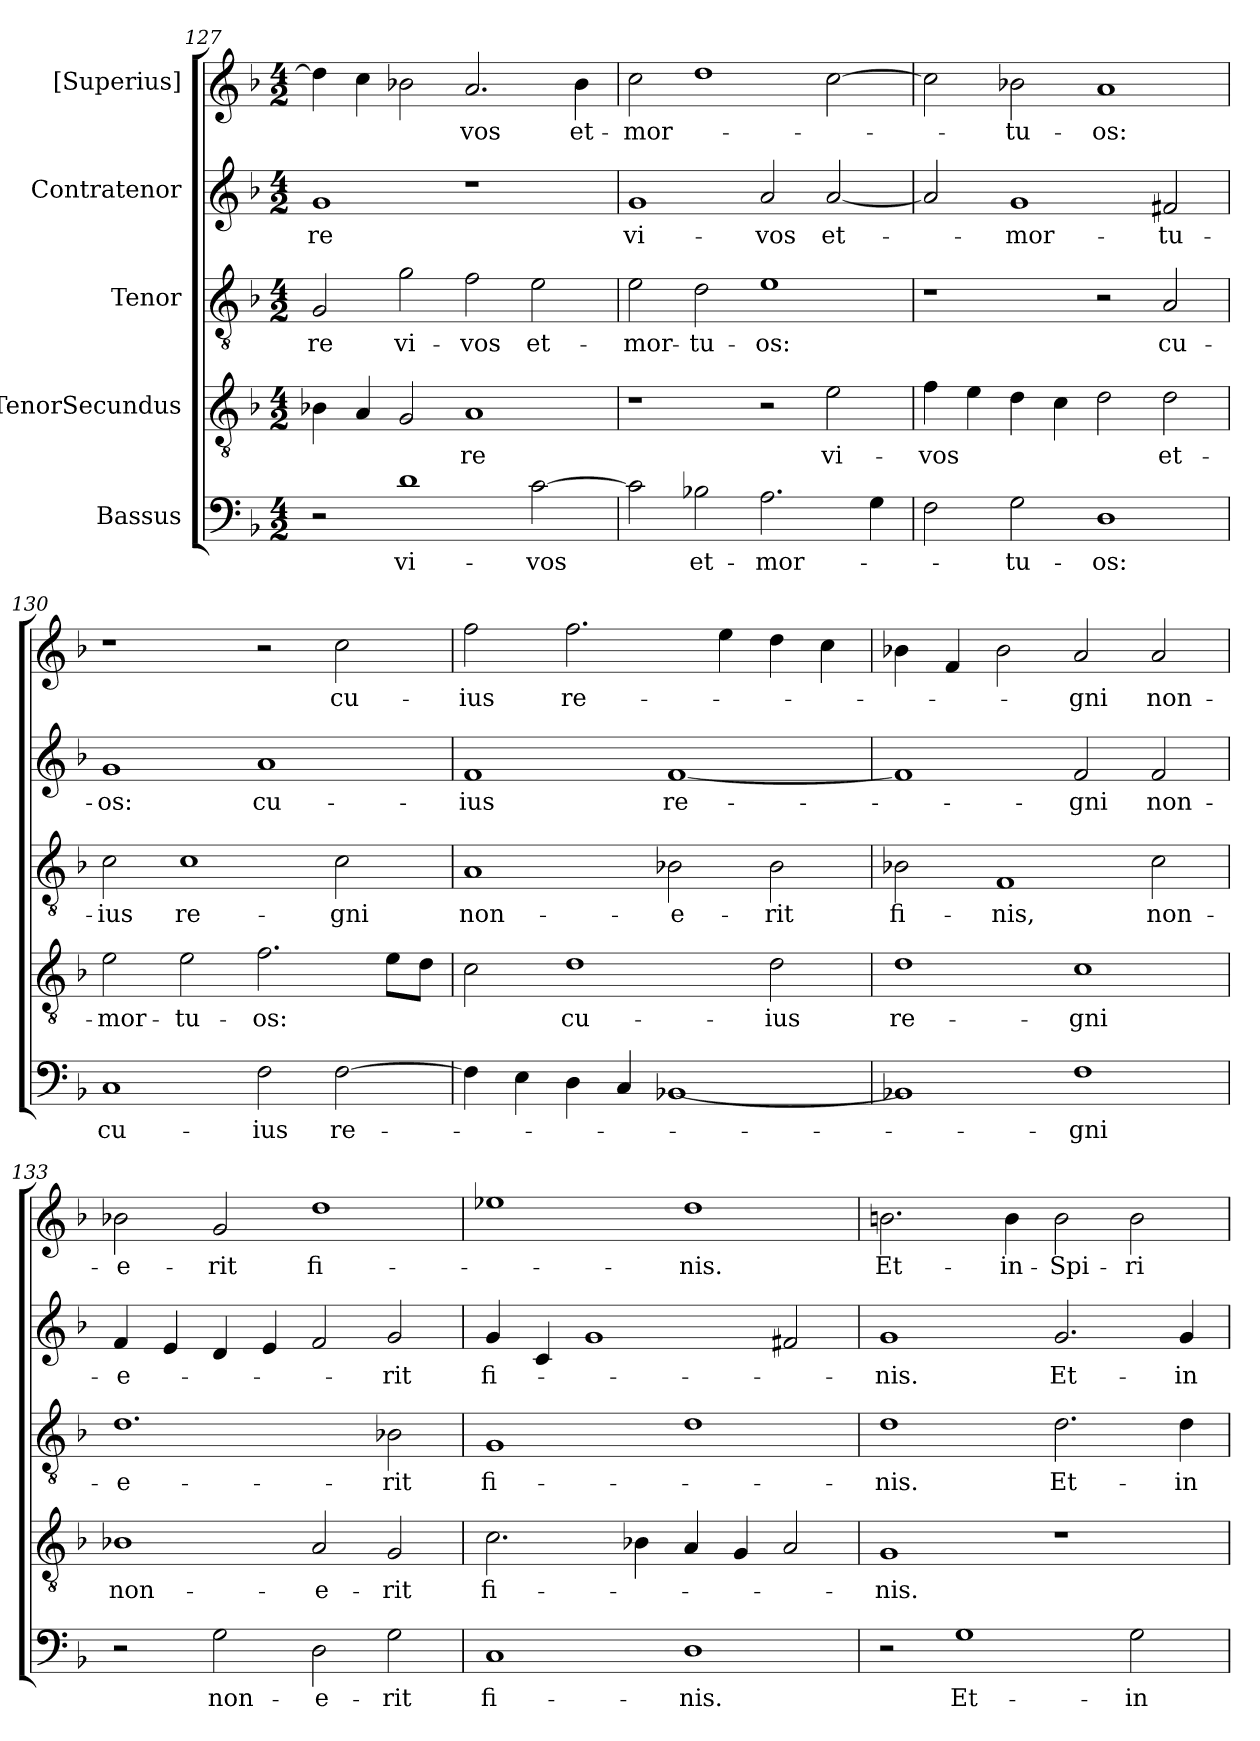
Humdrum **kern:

**kern	**text	**kern	**text	**kern	**text	**kern	**text	**kern	**text
*part5	*part5	*part4	*part4	*part3	*part3	*part2	*part2	*part1	*part1
*staff5	*staff5	*staff4	*staff4	*staff3	*staff3	*staff2	*staff2	*staff1	*staff1
*I"Bassus	*	*I"TenorSecundus	*	*I"Tenor	*	*I"Contratenor	*	*I"[Superius]	*
*clefF4	*	*clefGv2	*	*clefGv2	*	*clefG2	*	*clefG2	*
*k[b-]	*	*k[b-]	*	*k[b-]	*	*k[b-]	*	*k[b-]	*
*M4/2	*	*M4/2	*	*M4/2	*	*M4/2	*	*M4/2	*
=127	=127	=127	=127	=127	=127	=127	=127	=127	=127
2r	.	4B-X\	.	2G/	-re	1g/	-re	4dd\]	.
.	.	4A/	.	.	.	.	.	4cc\	.
1d\	vi-	2G/	.	2g\	vi-	.	.	2b-X\	.
.	.	1A/	-re	2f\	-vos	1r	.	2.a/	-vos
[2c\	-vos	.	.	2e\	et-	.	.	.	.
.	.	.	.	.	.	.	.	4b-\	et-
=128	=128	=128	=128	=128	=128	=128	=128	=128	=128
2c\]	.	1r	.	2e\	mor-	1g/	vi-	2cc\	mor-
2B-X\	et-	.	.	2d\	-tu-	.	.	1dd\	.
2.A\	mor-	2r	.	1e\	-os:	2a/	-vos	.	.
.	.	2e\	vi-	.	.	[2a/	et-	[2cc\	.
4G\	.	.	.	.	.	.	.	.	.
=129	=129	=129	=129	=129	=129	=129	=129	=129	=129
2F\	.	4f\	-vos	1r	.	2a/]	.	2cc\]	.
.	.	4e\	.	.	.	.	.	.	.
2G\	-tu-	4d\	.	.	.	1g/	mor-	2b-X\	-tu-
.	.	4c\	.	.	.	.	.	.	.
1D\	-os:	2d\	.	2r	.	.	.	1a/	-os:
.	.	2d\	et-	2A/	cu-	2f#X/	-tu-	.	.
=130	=130	=130	=130	=130	=130	=130	=130	=130	=130
1C/	cu-	2e\	mor-	2c\	-ius	1g/	-os:	1r	.
.	.	2e\	-tu-	1c\	re-	.	.	.	.
2F\	-ius	2.f\	-os:	.	.	1a/	cu-	2r	.
[2F\	re-	.	.	2c\	-gni	.	.	2cc\	cu-
.	.	8e\L	.	.	.	.	.	.	.
.	.	8d\J	.	.	.	.	.	.	.
=131	=131	=131	=131	=131	=131	=131	=131	=131	=131
4F\]	.	2c\	.	1A/	non-	1f/	-ius	2ff\	-ius
4E\	.	.	.	.	.	.	.	.	.
4D\	.	1d\	cu-	.	.	.	.	2.ff\	re-
4C/	.	.	.	.	.	.	.	.	.
[1BB-X/	.	.	.	2B-X\	e-	[1f/	re-	.	.
.	.	.	.	.	.	.	.	4ee\	.
.	.	2d\	-ius	2B-\	-rit	.	.	4dd\	.
.	.	.	.	.	.	.	.	4cc\	.
=132	=132	=132	=132	=132	=132	=132	=132	=132	=132
1BB-X/]	.	1d\	re-	2B-X\	fi-	1f/]	.	4b-X\	.
.	.	.	.	.	.	.	.	4f/	.
.	.	.	.	1F/	-nis,	.	.	2b-\	.
1F\	-gni	1c\	-gni	.	.	2f/	-gni	2a/	-gni
.	.	.	.	2c\	non-	2f/	non-	2a/	non-
=133	=133	=133	=133	=133	=133	=133	=133	=133	=133
2r	.	1B-X\	non-	1.d\	e-	4f/	e-	2b-X\	e-
.	.	.	.	.	.	4e/	.	.	.
2G\	non-	.	.	.	.	4d/	.	2g/	-rit
.	.	.	.	.	.	4e/	.	.	.
2D\	e-	2A/	e-	.	.	2f/	.	1dd\	fi-
2G\	-rit	2G/	-rit	2B-X\	-rit	2g/	-rit	.	.
=134	=134	=134	=134	=134	=134	=134	=134	=134	=134
1C/	fi-	2.c\	fi-	1G/	fi-	4g/	fi-	1ee-X\	.
.	.	.	.	.	.	4c/	.	.	.
.	.	.	.	.	.	1g/	.	.	.
.	.	4B-X\	.	.	.	.	.	.	.
1D\	-nis.	4A/	.	1d\	.	.	.	1dd\	-nis.
.	.	4G/	.	.	.	.	.	.	.
.	.	2A/	.	.	.	2f#X/	.	.	.
=135	=135	=135	=135	=135	=135	=135	=135	=135	=135
2r	.	1G/	-nis.	1d\	-nis.	1g/	-nis.	2.b\	Et-
1G\	Et-	.	.	.	.	.	.	.	.
.	.	.	.	.	.	.	.	4b\	in-
.	.	1r	.	2.d\	Et-	2.g/	Et-	2b\	Spi-
2G\	in-	.	.	.	.	.	.	2b\	-ri-
.	.	.	.	4d\	in-	4g/	in-	.	.
=	=	=	=	=	=	=	=	=	=
*-	*-	*-	*-	*-	*-	*-	*-	*-	*-
